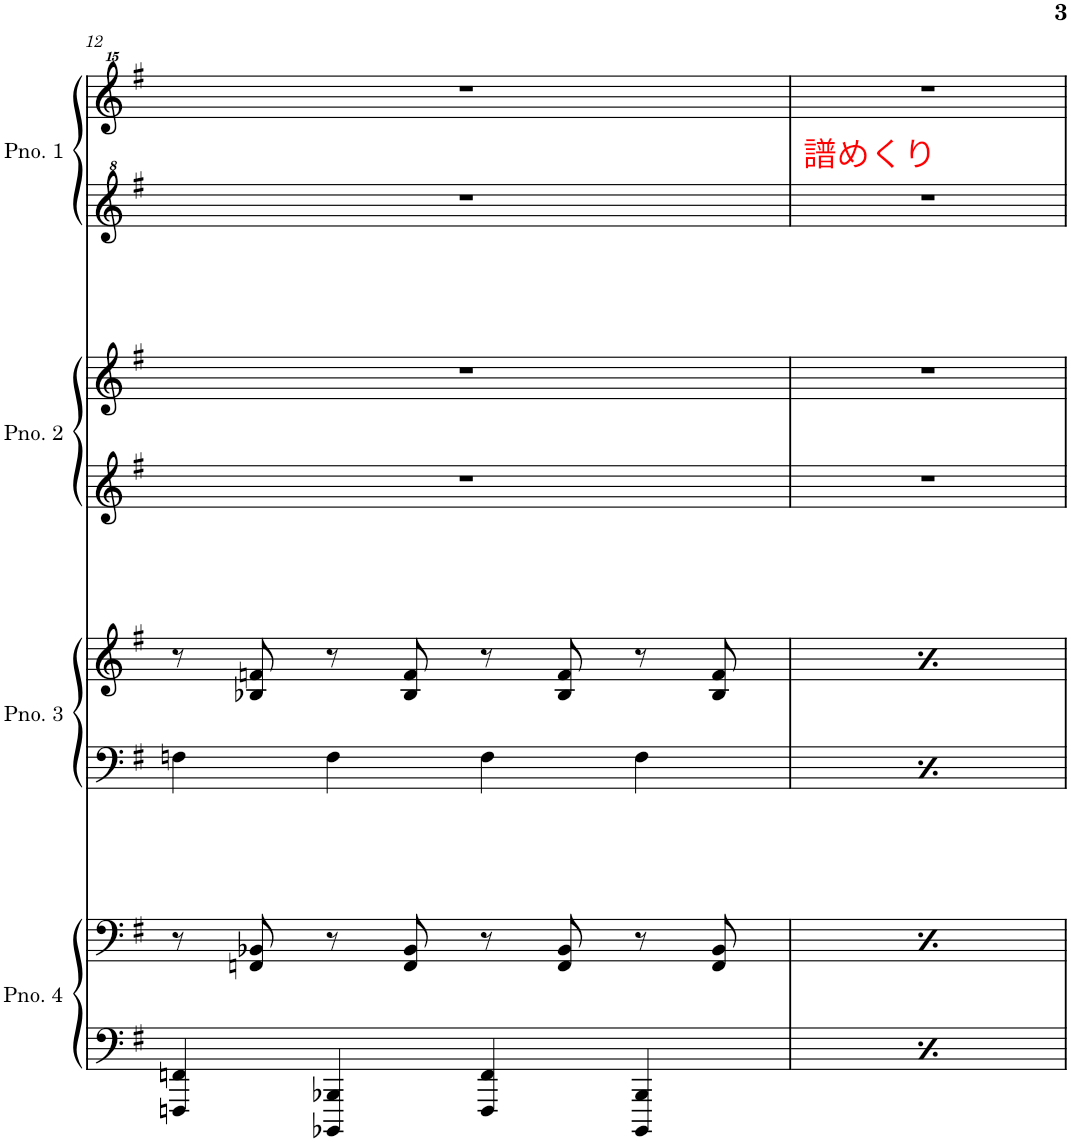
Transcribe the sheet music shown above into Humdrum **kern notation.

**kern	**kern	**kern	**kern	**kern	**kern	**kern	**kern
*part4	*part4	*part3	*part3	*part2	*part2	*part1	*part1
*staff8	*staff7	*staff6	*staff5	*staff4	*staff3	*staff2	*staff1
*I"Piano 4	*	*I"Piano 3	*	*I"Piano 2	*	*I"Piano 1	*
*I'Pno. 4	*	*I'Pno. 3	*	*I'Pno. 2	*	*I'Pno. 1	*
!!LO:PB:g=z
*clefF4	*clefF4	*clefF4	*clefG2	*clefG2	*clefG2	*clefG^2	*clefG^^2
*k[f#]	*k[f#]	*k[f#]	*k[f#]	*k[f#]	*k[f#]	*k[f#]	*k[f#]
*M4/4	*M4/4	*M4/4	*M4/4	*M4/4	*M4/4	*M4/4	*M4/4
=12	=12	=12	=12	=12	=12	=12	=12
4FFFn/ 4FFn/	8r	4Fn\	8r	1r	1r	1r	1r
.	8FFn/ 8BB-X/	.	8B-X/ 8fn/	.	.	.	.
4BBBB-X/ 4BBB-X/	8r	4F\	8r	.	.	.	.
.	8FF/ 8BB-/	.	8B-/ 8f/	.	.	.	.
4FFF/ 4FF/	8r	4F\	8r	.	.	.	.
.	8FF/ 8BB-/	.	8B-/ 8f/	.	.	.	.
4BBBB-/ 4BBB-/	8r	4F\	8r	.	.	.	.
.	8FF/ 8BB-/	.	8B-/ 8f/	.	.	.	.
=13	=13	=13	=13	=13	=13	=13	=13
4FFFn/ 4FFn/	8r	4Fn\	8r	1r	1r	1r	1r
.	8FFn/ 8BB-X/	.	8B-X/ 8fn/	.	.	.	.
4BBBB-X/ 4BBB-X/	8r	4F\	8r	.	.	.	.
.	8FF/ 8BB-/	.	8B-/ 8f/	.	.	.	.
4FFF/ 4FF/	8r	4F\	8r	.	.	.	.
.	8FF/ 8BB-/	.	8B-/ 8f/	.	.	.	.
4BBBB-/ 4BBB-/	8r	4F\	8r	.	.	.	.
.	8FF/ 8BB-/	.	8B-/ 8f/	.	.	.	.
=	=	=	=	=	=	=	=
*-	*-	*-	*-	*-	*-	*-	*-
